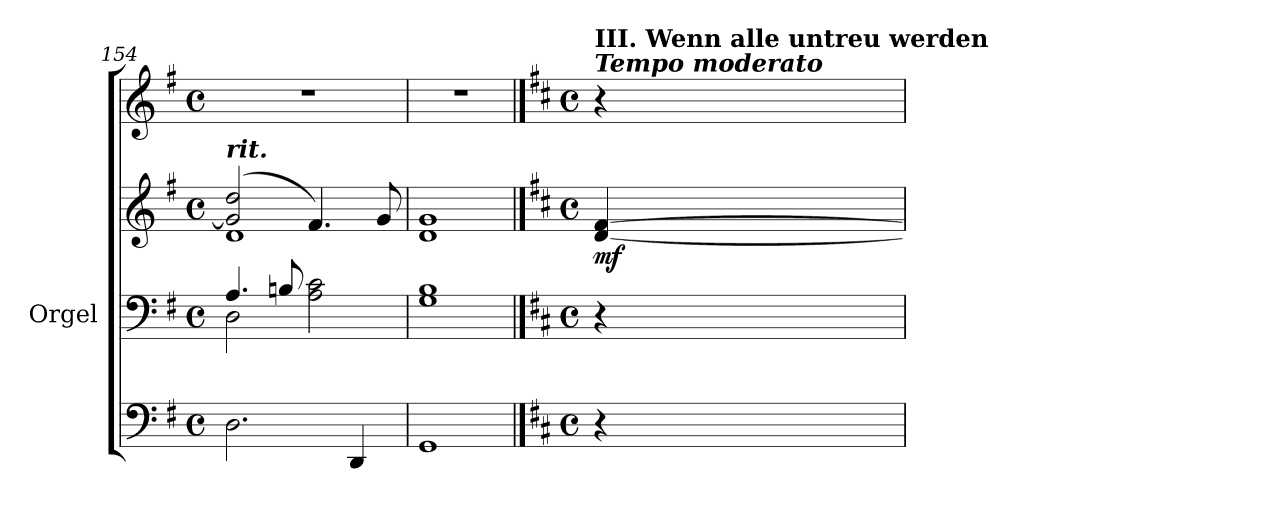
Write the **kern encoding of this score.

**kern	**kern	**kern	**dynam	**kern
*part3	*part2	*part2	*part2	*part1
*staff4	*staff3	*staff2	*staff2/3	*staff1
*	*I"Orgel	*	*	*
*	*I'Org.	*	*	*
*clefF4	*clefF4	*clefG2	*	*clefG2
*k[f#]	*k[f#]	*k[f#]	*	*k[f#]
*G:	*G:	*G:	*	*G:
*M4/4	*M4/4	*M4/4	*	*M4/4
*met(c)	*met(c)	*met(c)	*	*met(c)
=154	=154	=154	=154	=154
*	*^	*^	*	*
!	!	!	!LO:TX:a:Bi:t=rit.	!	!	!
2.D\	4.A/	2D\	(2g/] 2dd/	1d	.	1r
.	8Bn/	.	.	.	.	.
.	2ryy	2A\ 2c\	4.f#/)	.	.	.
4DD/	.	.	.	.	.	.
.	.	.	8g/	.	.	.
*	*v	*v	*	*	*	*
=155	=155	=155	=155	=155	=155
1GG	1G 1B	1g	1d	.	1r
*	*	*v	*v	*	*
!!LO:PB:g=z
==156	==156	==156	==156	==156
*k[f#c#]	*k[f#c#]	*k[f#c#]	*	*k[f#c#]
*D:	*D:	*D:	*	*D:
*M4/4	*M4/4	*M4/4	*	*M4/4
*met(c)	*met(c)	*met(c)	*	*met(c)
*	*	*^	*	*
!	!	!	!	!	!LO:TX:a:Bi:t=Tempo moderato
!	!	!	!	!	!LO:TX:a:B:t=III. Wenn alle untreu werden
!	!	!	!	!LO:DY:b	!
*	*	*v	*v	*	*
4r	4r	[4d/ [4f#/	mf	4r
=	=	=	=	=
*-	*-	*-	*-	*-
